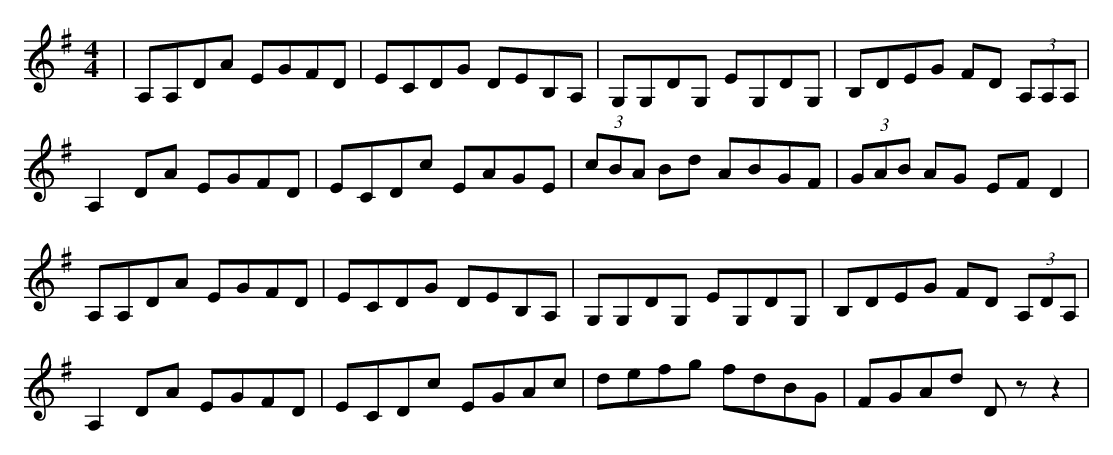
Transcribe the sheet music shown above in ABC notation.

X:1
M:4/4
K:Dmix
|A,A,DA EGFD|ECDG DEB,A,|G,G,DG, EG,DG,|B,DEG FD (3A,A,A,|
A,2 DA EGFD|ECDc EAGE|(3cBA Bd ABGF|(3GAB AG EFD2|
A,A,DA EGFD|ECDG DEB,A,|G,G,DG, EG,DG,|B,DEG FD (3A,DA,|
A,2 DA EGFD|ECDc EGAc|defg fdBG|FGAd Dzz2|
